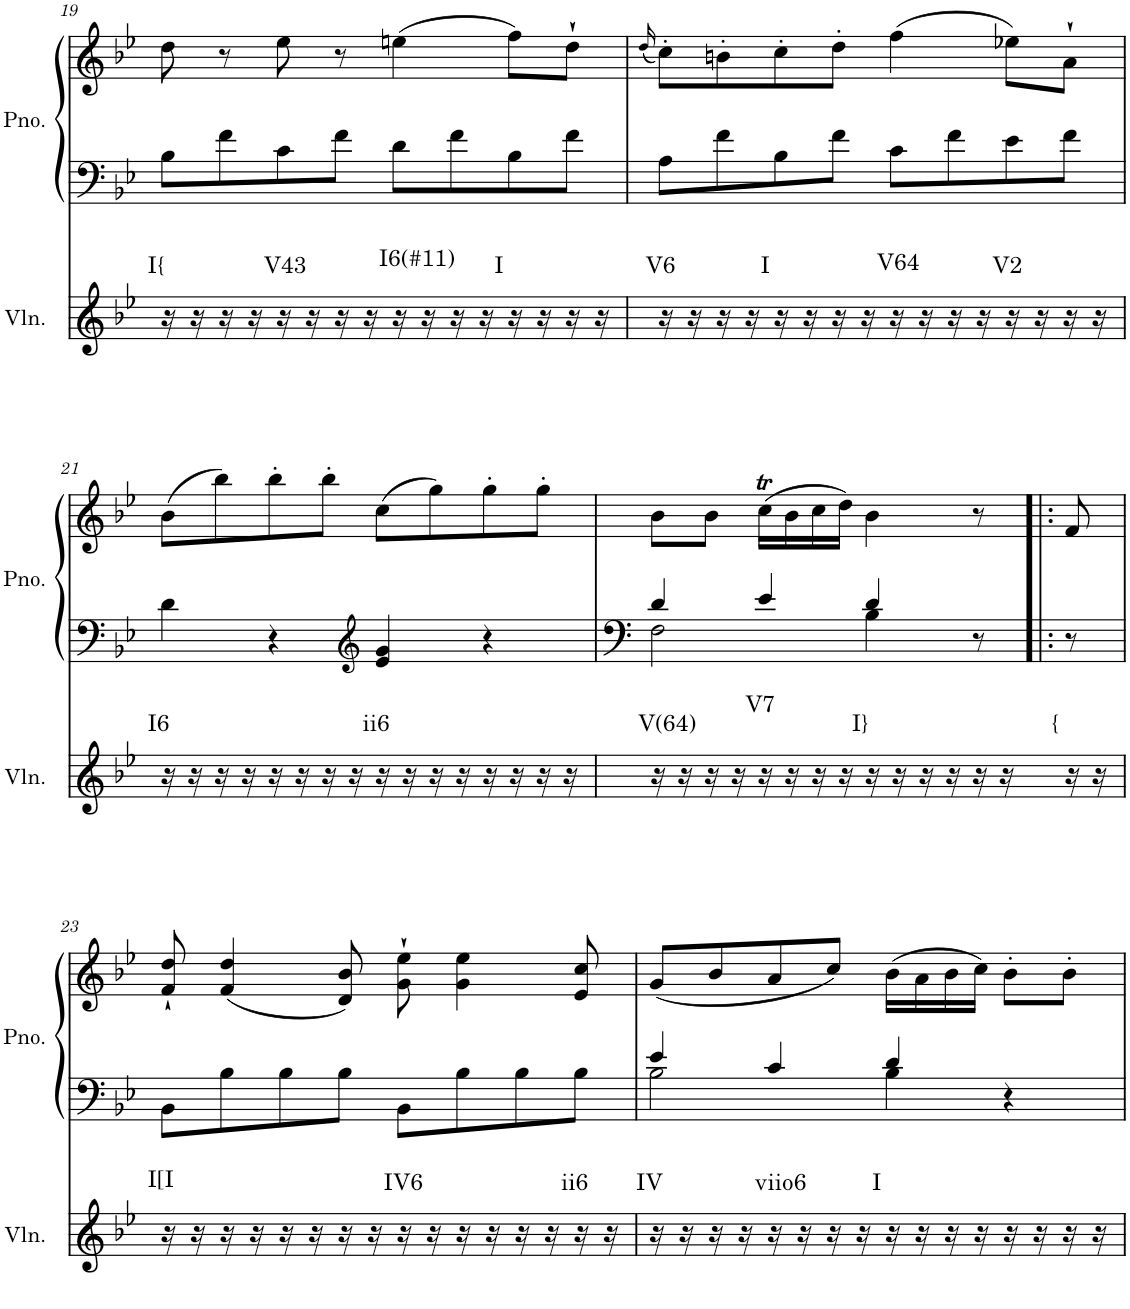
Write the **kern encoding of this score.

**kern	**harte	**kern	**kern
*part2	*part2	*part1	*part1
*staff3	*	*staff2	*staff1
*I"Violin	*	*I"Piano, Piano right	*
*I'Vln.	*	*I'Pno.	*
!!LO:PB:g=z
*clefG2	*	*clefF4	*clefG2
*k[b-e-]	*	*k[b-e-]	*k[b-e-]
*M4/4	*	*M4/4	*M4/4
=19	=19	=19	=19
!	!LO:H:kt=I{	!	!
16r	N	8B-\L	8dd\
16r	.	.	.
16r	.	8f\	8r
16r	.	.	.
!	!LO:H:kt=V43	!	!
16r	N	8c\	8ee-\
16r	.	.	.
16r	.	8f\J	8r
16r	.	.	.
!	!LO:H:kt=I6(#11)	!	!
16r	N	8d\L	(4een\
16r	.	.	.
16r	.	8f\	.
16r	.	.	.
!	!LO:H:kt=I	!	!
16r	N	8B-\	8ff\L)
16r	.	.	.
16r	.	8f\J	8dd`\J
16r	.	.	.
=20	=20	=20	=20
.	.	.	(16qdd/
!	!LO:H:kt=V6	!	!
16r	N	8A\L	8cc'\L)
16r	.	.	.
16r	.	8f\	8bn'\
16r	.	.	.
!	!LO:H:kt=I	!	!
16r	N	8B-\	8cc'\
16r	.	.	.
16r	.	8f\J	8dd'\J
16r	.	.	.
!	!LO:H:kt=V64	!	!
16r	N	8c\L	(4ff\
16r	.	.	.
16r	.	8f\	.
16r	.	.	.
!	!LO:H:kt=V2	!	!
16r	N	8e-\	8ee-X\L)
16r	.	.	.
16r	.	8f\J	8a`\J
16r	.	.	.
!!LO:LB:g=z
=21	=21	=21	=21
!	!LO:H:kt=I6	!	!
16r	N	4d\	(8b-\L
16r	.	.	.
16r	.	.	8bb-\)
16r	.	.	.
16r	.	4r	8bb-'\
16r	.	.	.
16r	.	.	8bb-'\J
16r	.	.	.
*	*	*clefG2	*
!	!LO:H:kt=ii6	!	!
16r	N	4e-/ 4g/	(8cc\L
16r	.	.	.
16r	.	.	8gg\)
16r	.	.	.
16r	.	4r	8gg'\
16r	.	.	.
16r	.	.	8gg'\J
16r	.	.	.
=22	=22	=22	=22
*	*	*^	*
!	!LO:H:kt=V(64)	!	!	!
16r	N	4d/	2F\	8b-\L
16r	.	.	.	.
16r	.	.	.	8b-\J
16r	.	.	.	.
!	!LO:H:kt=V7	!	!	!
16r	N	4e-/	.	(16ccT\LL
16r	.	.	.	16b-\
16r	.	.	.	16cc\
16r	.	.	.	16dd\JJ)
!	!LO:H:kt=I}	!	!	!
16r	N	4d/	4B-\	4b-\
16r	.	.	.	.
16r	.	.	.	.
16r	.	.	.	.
16r	.	8r	4ryy	8r
16r	.	.	.	.
!	!LO:H:kt={	!	!	!
16r	N	8r	.	8f/
16r	.	.	.	.
*	*	*v	*v	*
!!LO:LB:g=z
=23	=23	=23	=23
!	!LO:H:kt=I[I	!	!
16r	N	8BB-\L	8f/` 8dd/`
16r	.	.	.
16r	.	8B-\	(4f/ 4dd/
16r	.	.	.
16r	.	8B-\	.
16r	.	.	.
16r	.	8B-\J	8d/ 8b-/)
16r	.	.	.
!	!LO:H:kt=IV6	!	!
16r	N	8BB-\L	8g\` 8ee-\`
16r	.	.	.
16r	.	8B-\	4g\ 4ee-\
16r	.	.	.
16r	.	8B-\	.
16r	.	.	.
!	!LO:H:kt=ii6	!	!
16r	N	8B-\J	8e-/ 8cc/
16r	.	.	.
=24	=24	=24	=24
*	*	*^	*
!	!LO:H:kt=IV	!	!	!
16r	N	4e-/	2B-\	(8g/L
16r	.	.	.	.
16r	.	.	.	8b-/
16r	.	.	.	.
!	!LO:H:kt=viio6	!	!	!
16r	N	4c/	.	8a/
16r	.	.	.	.
16r	.	.	.	8cc/J)
16r	.	.	.	.
!	!LO:H:kt=I	!	!	!
16r	N	4d/	4B-\	(16b-\LL
16r	.	.	.	16a\
16r	.	.	.	16b-\
16r	.	.	.	16cc\JJ)
16r	.	4r	4ryy	8b-'\L
16r	.	.	.	.
16r	.	.	.	8b-'\J
16r	.	.	.	.
*	*	*v	*v	*
=	=	=	=
*-	*-	*-	*-
